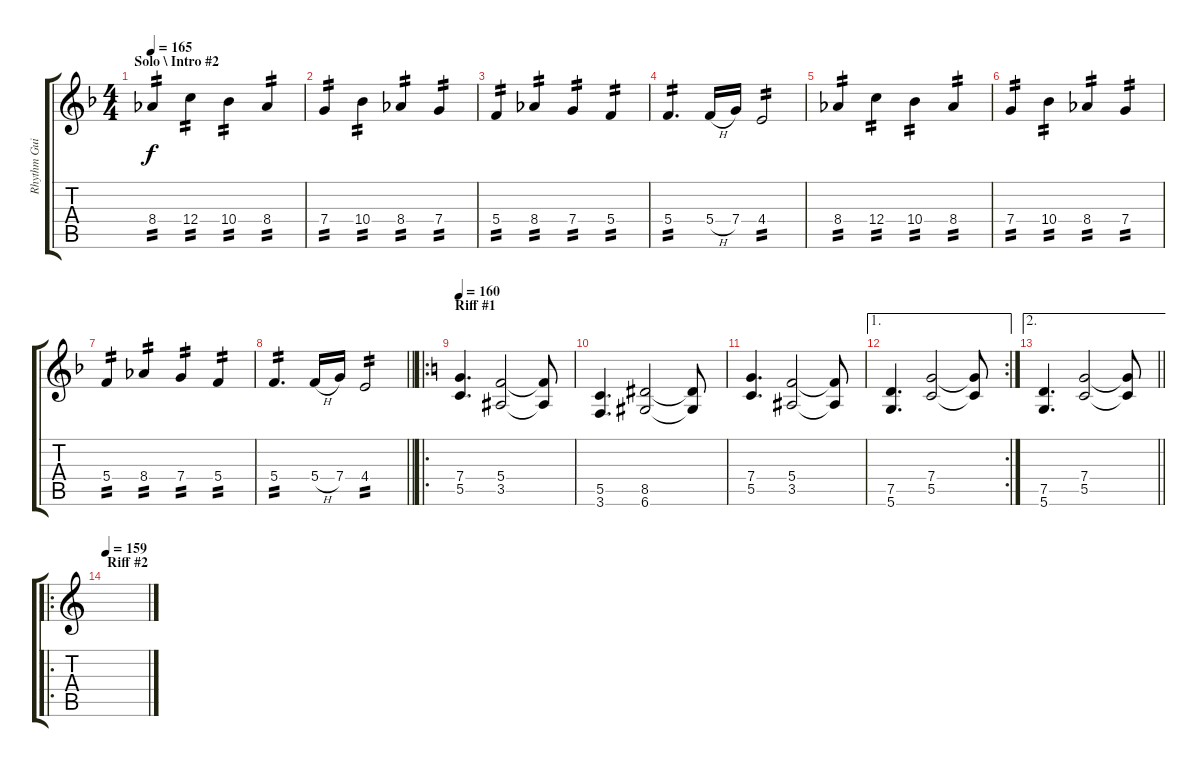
\track ("Rhythm Guitar" "Rhythm Gui") {instrument overdrivenguitar}
\staff {score tabs}
\tuning (D4 A3 F3 C3 G2 D2) {hide}
\ts (4 4)
\section ("" "Solo \\ Intro #2")
\tempo 165
\clef g2
\ks f
8.4.4{tp 2 dy f} 12.4.4{tp 2} 10.4.4{tp 2} 8.4.4{tp 2} |
7.4.4{tp 2} 10.4.4{tp 2} 8.4.4{tp 2} 7.4.4{tp 2} |
5.4.4{tp 2} 8.4.4{tp 2} 7.4.4{tp 2} 5.4.4{tp 2} |
5.4.4{d tp 2} 5.4{h}.16 7.4.16 4.4.2{tp 2} |
8.4.4{tp 2} 12.4.4{tp 2} 10.4.4{tp 2} 8.4.4{tp 2} |
7.4.4{tp 2} 10.4.4{tp 2} 8.4.4{tp 2} 7.4.4{tp 2} |
5.4.4{tp 2} 8.4.4{tp 2} 7.4.4{tp 2} 5.4.4{tp 2} |
\barLineRight lightlight
5.4.4{d tp 2} 5.4{h}.16 7.4.16 4.4.2{tp 2} |
\ro
\section ("" "Riff #1")
\tempo 160
\ks c
(7.4 5.5).4{d} (5.4 3.5).2 (5.4{t} 3.5{t}).8 |
(5.5 3.6).4{d} (8.5 6.6).2 (8.5{t} 6.6{t}).8 |
(7.4 5.5).4{d} (5.4 3.5).2 (5.4{t} 3.5{t}).8 |
\ae 1
\rc 2
(7.5 5.6).4{d} (7.4 5.5).2 (7.4{t} 5.5{t}).8 |
\ae 2
\barLineRight lightlight
(7.5 5.6).4{d} (7.4 5.5).2 (7.4{t} 5.5{t}).8 |
\ro
\section ("" "Riff #2")
\tempo 159
